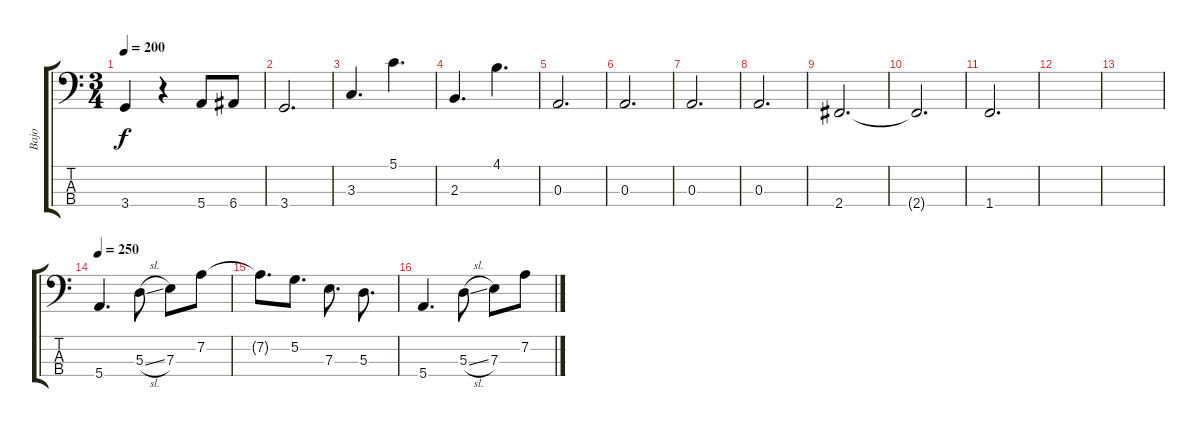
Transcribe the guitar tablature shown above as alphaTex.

\track ("Bajo" "Bajo") {instrument electricbassfinger}
\staff {score tabs}
\tuning (G2 D2 A1 E1) {hide}
\ts (3 4)
\tempo 200
\clef f4
\ks c
3.4.4{dy f} r.4 5.4.8 6.4.8 |
3.4.2{d} |
3.3.4{d} 5.1.4{d} |
2.3.4{d} 4.1.4{d} |
0.3.2{d} |
0.3.2{d} |
0.3.2{d} |
0.3.2{d} |
2.4.2{d} |
2.4{t}.2{d} |
1.4.2{d} |
|
|
\tempo 250
5.4.4{d} 5.3{sl}.8 7.3.8 7.2.8 |
7.2{t}.8{d} 5.2.8{d} 7.3.8{d} 5.3.8{d} |
5.4.4{d} 5.3{sl}.8 7.3.8 7.2.8
